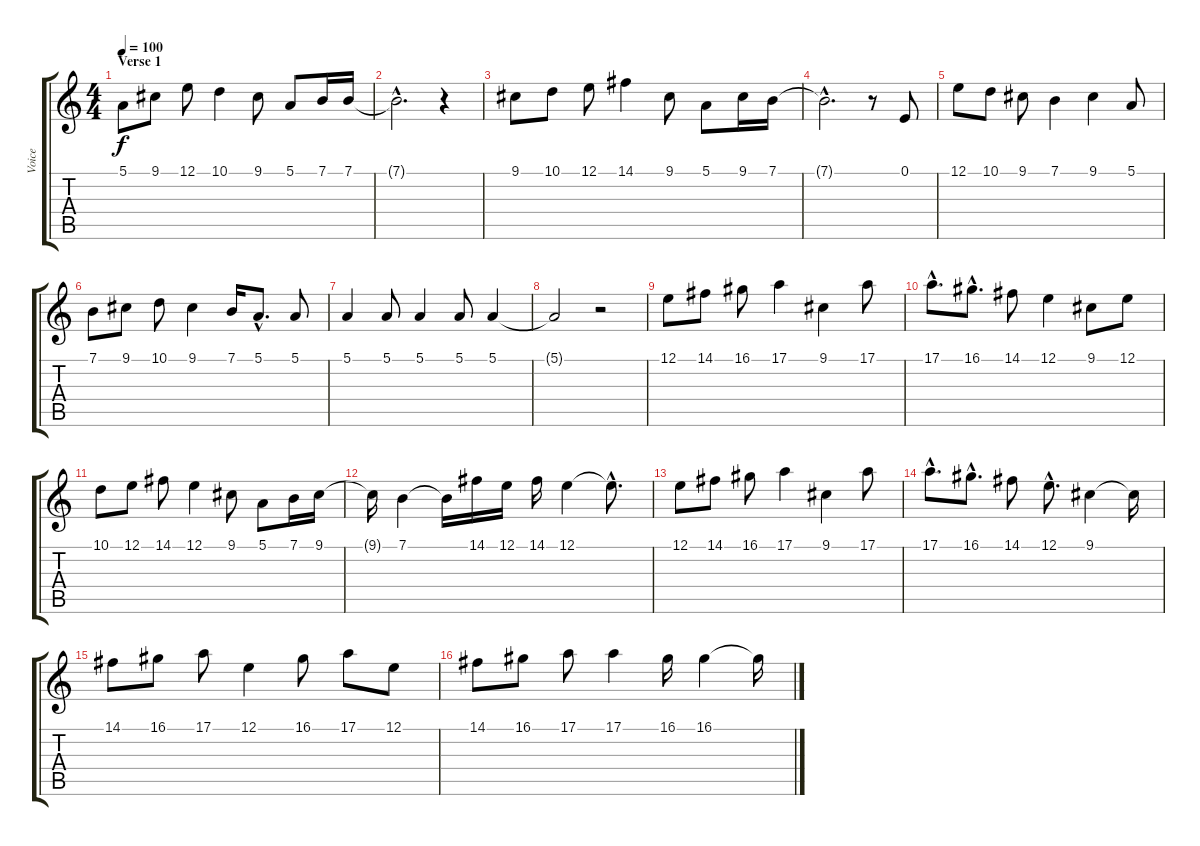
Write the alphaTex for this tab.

\track ("Voice" "Voice") {instrument flute}
\staff {score tabs}
\tuning (E4 B3 G3 D3 A2 E2) {hide}
\ts (4 4)
\section ("" "Verse 1")
\tempo 100
\clef g2
\ks c
5.1.8{dy f} 9.1.8 12.1.8 10.1.4 9.1.8 5.1.8 7.1.16 7.1.16 |
7.1{hac t}.2{d} r.4 |
9.1.8 10.1.8 12.1.8 14.1.4 9.1.8 5.1.8 9.1.16 7.1.16 |
7.1{hac t}.2{d} r.8 0.1.8 |
12.1.8 10.1.8 9.1.8 7.1.4 9.1.4 5.1.8 |
7.1.8 9.1.8 10.1.8 9.1.4 7.1.16 5.1{hac}.8{d} 5.1.8 |
5.1.4 5.1.8 5.1.4 5.1.8 5.1.4 |
5.1{t}.2 r.2 |
12.1.8 14.1.8 16.1.8 17.1.4 9.1.4 17.1.8 |
17.1{hac}.8{d} 16.1{hac}.8{d} 14.1.8 12.1.4 9.1.8 12.1.8 |
10.1.8 12.1.8 14.1.8 12.1.4 9.1.8 5.1.8 7.1.16 9.1.16 |
9.1{t}.16 7.1.4 7.1{t}.16 14.1.16 12.1.16 14.1.16 12.1.4 12.1{hac t}.8{d} |
12.1.8 14.1.8 16.1.8 17.1.4 9.1.4 17.1.8 |
17.1{hac}.8{d} 16.1{hac}.8{d} 14.1.8 12.1{hac}.8{d} 9.1.4 9.1{t}.16 |
14.1.8 16.1.8 17.1.8 12.1.4 16.1.8 17.1.8 12.1.8 |
14.1.8 16.1.8 17.1.8 17.1.4 16.1.16 16.1.4 16.1{t}.16
